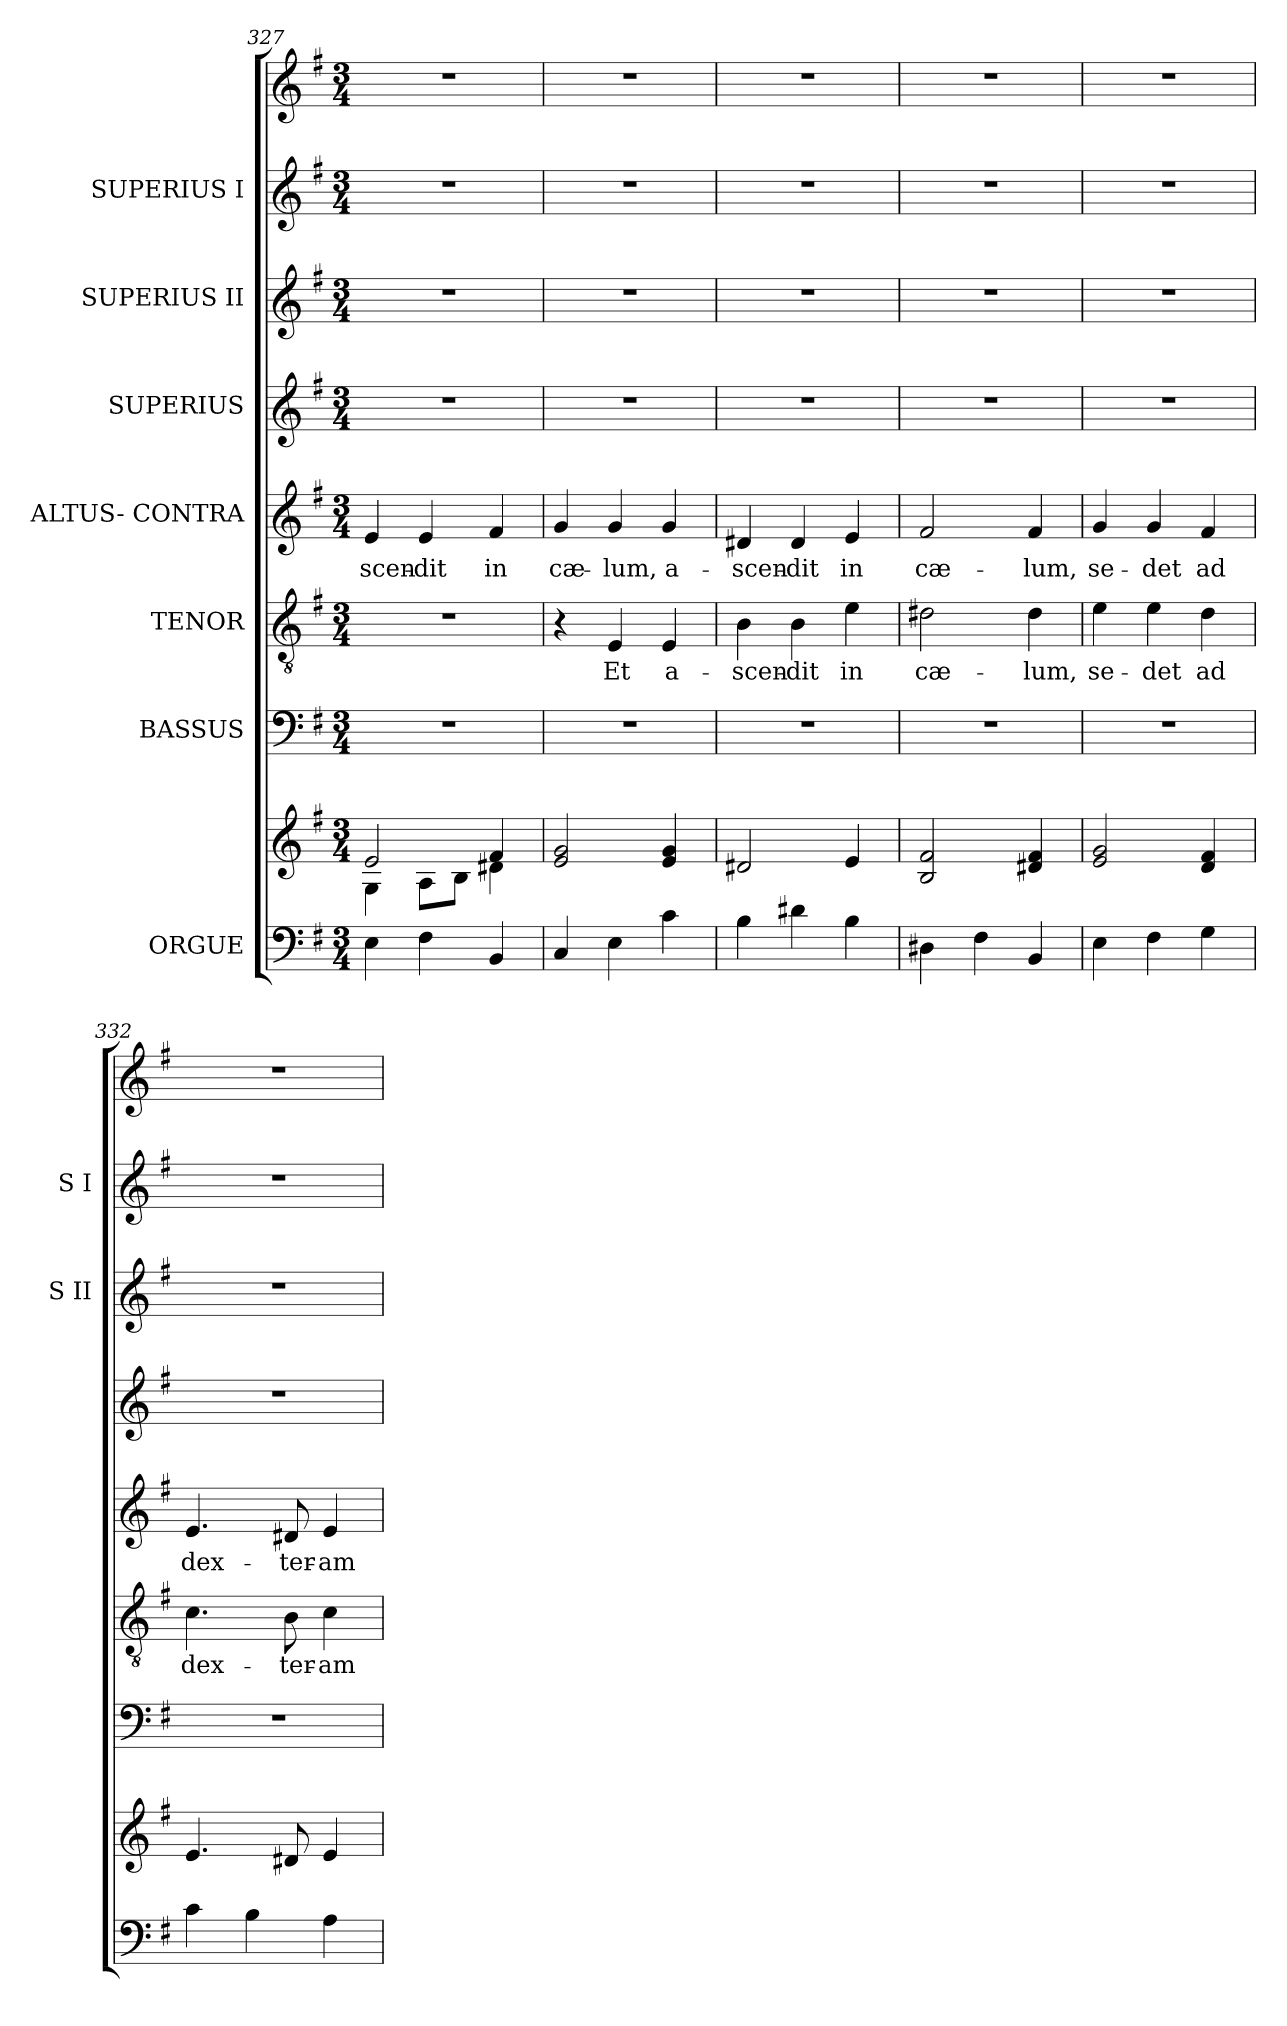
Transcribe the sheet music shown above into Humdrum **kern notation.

**kern	**kern	**kern	**kern	**text	**kern	**text	**kern	**kern	**kern	**kern
*part8	*part8	*part7	*part6	*part6	*part5	*part5	*part4	*part3	*part2	*part1
*staff9	*staff8	*staff7	*staff6	*staff6	*staff5	*staff5	*staff4	*staff3	*staff2	*staff1
*I"ORGUE	*	*I"BASSUS	*I"TENOR	*	*I"ALTUS- CONTRA	*	*I"SUPERIUS	*I"SUPERIUS II	*I"SUPERIUS I	*
*	*	*	*	*	*	*	*	*I'S II	*I'S I	*
*clefF4	*clefG2	*clefF4	*clefGv2	*	*clefG2	*	*clefG2	*clefG2	*clefG2	*clefG2
*k[f#]	*k[f#]	*k[f#]	*k[f#]	*	*k[f#]	*	*k[f#]	*k[f#]	*k[f#]	*k[f#]
*e:	*e:	*e:	*e:	*	*e:	*	*e:	*e:	*e:	*e:
*M3/4	*M3/4	*M3/4	*M3/4	*	*M3/4	*	*M3/4	*M3/4	*M3/4	*M3/4
=327	=327	=327	=327	=327	=327	=327	=327	=327	=327	=327
*	*^	*	*	*	*	*	*	*	*	*
!	!	!	!	!	!	!	!LO:LY:b	!	!	!	!
4E\	2e/	4G\	2.r	2.r	.	4e/	-scen-	2.r	2.r	2.r	2.r
!	!	!	!	!	!	!	!LO:LY:b	!	!	!	!
4F#\	.	8A\L	.	.	.	4e/	-dit	.	.	.	.
.	.	8B\J	.	.	.	.	.	.	.	.	.
!	!	!	!	!	!	!	!LO:LY:b	!	!	!	!
4BB/	4f#/	4d#X\	.	.	.	4f#/	in	.	.	.	.
=328	=328	=328	=328	=328	=328	=328	=328	=328	=328	=328	=328
!	!	!	!	!	!	!	!LO:LY:b	!	!	!	!
*	*v	*v	*	*	*	*	*	*	*	*	*
4C/	2e/ 2g/	2.r	4r	.	4g/	cæ-	2.r	2.r	2.r	2.r
!	!	!	!	!LO:LY:b	!	!LO:LY:b	!	!	!	!
4E\	.	.	4E/	Et	4g/	-lum,	.	.	.	.
!	!	!	!	!LO:LY:b	!	!LO:LY:b	!	!	!	!
4c\	4e/ 4g/	.	4E/	a-	4g/	a-	.	.	.	.
=329	=329	=329	=329	=329	=329	=329	=329	=329	=329	=329
!	!	!	!	!LO:LY:b	!	!LO:LY:b	!	!	!	!
4B\	2d#X/	2.r	4B\	-scen-	4d#X/	-scen-	2.r	2.r	2.r	2.r
!	!	!	!	!LO:LY:b	!	!LO:LY:b	!	!	!	!
4d#X\	.	.	4B\	-dit	4d#/	-dit	.	.	.	.
!	!	!	!	!LO:LY:b	!	!LO:LY:b	!	!	!	!
4B\	4e/	.	4e\	in	4e/	in	.	.	.	.
!!LO:PB:g=z
=330	=330	=330	=330	=330	=330	=330	=330	=330	=330	=330
!	!	!	!	!LO:LY:b	!	!LO:LY:b	!	!	!	!
4D#X\	2B/ 2f#/	2.r	2d#X\	cæ-	2f#/	cæ-	2.r	2.r	2.r	2.r
4F#\	.	.	.	.	.	.	.	.	.	.
!	!	!	!	!LO:LY:b	!	!LO:LY:b	!	!	!	!
4BB/	4d#X/ 4f#/	.	4d#\	-lum,	4f#/	-lum,	.	.	.	.
=331	=331	=331	=331	=331	=331	=331	=331	=331	=331	=331
!	!	!	!	!LO:LY:b	!	!LO:LY:b	!	!	!	!
4E\	2e/ 2g/	2.r	4e\	se-	4g/	se-	2.r	2.r	2.r	2.r
!	!	!	!	!LO:LY:b	!	!LO:LY:b	!	!	!	!
4F#\	.	.	4e\	-det	4g/	-det	.	.	.	.
!	!	!	!	!LO:LY:b	!	!LO:LY:b	!	!	!	!
4G\	4d/ 4f#/	.	4d\	ad	4f#/	ad	.	.	.	.
=332	=332	=332	=332	=332	=332	=332	=332	=332	=332	=332
!	!	!	!	!LO:LY:b	!	!LO:LY:b	!	!	!	!
4c\	4.e/	2.r	4.c\	dex-	4.e/	dex-	2.r	2.r	2.r	2.r
4B\	.	.	.	.	.	.	.	.	.	.
!	!	!	!	!LO:LY:b	!	!LO:LY:b	!	!	!	!
.	8d#X/	.	8B\	-ter-	8d#X/	-ter-	.	.	.	.
!	!	!	!	!LO:LY:b	!	!LO:LY:b	!	!	!	!
4A\	4e/	.	4c\	-am	4e/	-am	.	.	.	.
=	=	=	=	=	=	=	=	=	=	=
*-	*-	*-	*-	*-	*-	*-	*-	*-	*-	*-
